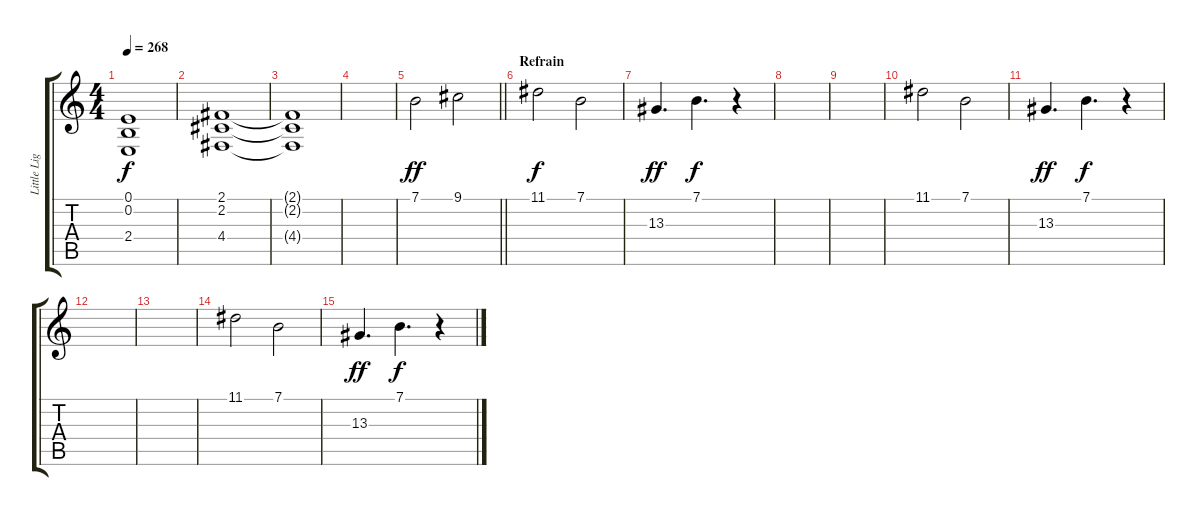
\track ("Little Light' - Clavier" "Little Lig") {instrument lead1square}
\staff {score tabs}
\tuning (E4 B3 G3 D3 A2 E2) {hide}
\ts (4 4)
\tempo 268
\clef g2
\ks c
(0.1{t} 0.2{t} 2.4{t}).1{dy f} |
(2.1 2.2 4.4).1 |
(2.1{t} 2.2{t} 4.4{t}).1 |
|
\barLineRight lightlight
7.1.2{dy ff} 9.1.2 |
\section ("" "Refrain")
11.1.2{dy f} 7.1.2 |
13.3.4{d dy ff} 7.1.4{d dy f} r.4 |
|
|
11.1.2 7.1.2 |
13.3.4{d dy ff} 7.1.4{d dy f} r.4 |
|
|
11.1.2 7.1.2 |
13.3.4{d dy ff} 7.1.4{d dy f} r.4
